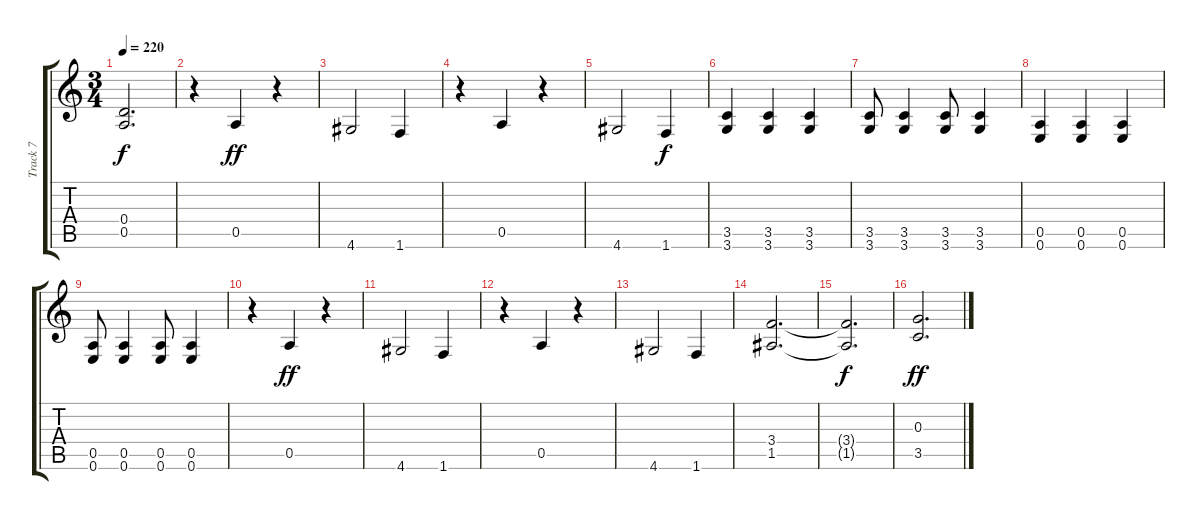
\track ("Track 7" "Track 7") {instrument distortionguitar}
\staff {score tabs}
\tuning (E4 B3 G3 D3 A2 E2) {hide}
\ts (3 4)
\tempo 220
\clef g2
\ks c
(0.4{t} 0.5{t}).2{d dy f} |
r.4 0.5.4{dy ff} r.4 |
4.6.2 1.6.4 |
r.4 0.5.4 r.4 |
4.6.2 1.6.4{dy f} |
(3.5 3.6).4 (3.5 3.6).4 (3.5 3.6).4 |
(3.5 3.6).8 (3.5 3.6).4 (3.5 3.6).8 (3.5 3.6).4 |
(0.5 0.6).4 (0.5 0.6).4 (0.5 0.6).4 |
(0.5 0.6).8 (0.5 0.6).4 (0.5 0.6).8 (0.5 0.6).4 |
r.4 0.5.4{dy ff} r.4 |
4.6.2 1.6.4 |
r.4 0.5.4 r.4 |
4.6.2 1.6.4 |
(3.4 1.5).2{d} |
(3.4{t} 1.5{t}).2{d dy f} |
(0.3 3.5).2{d dy ff}
